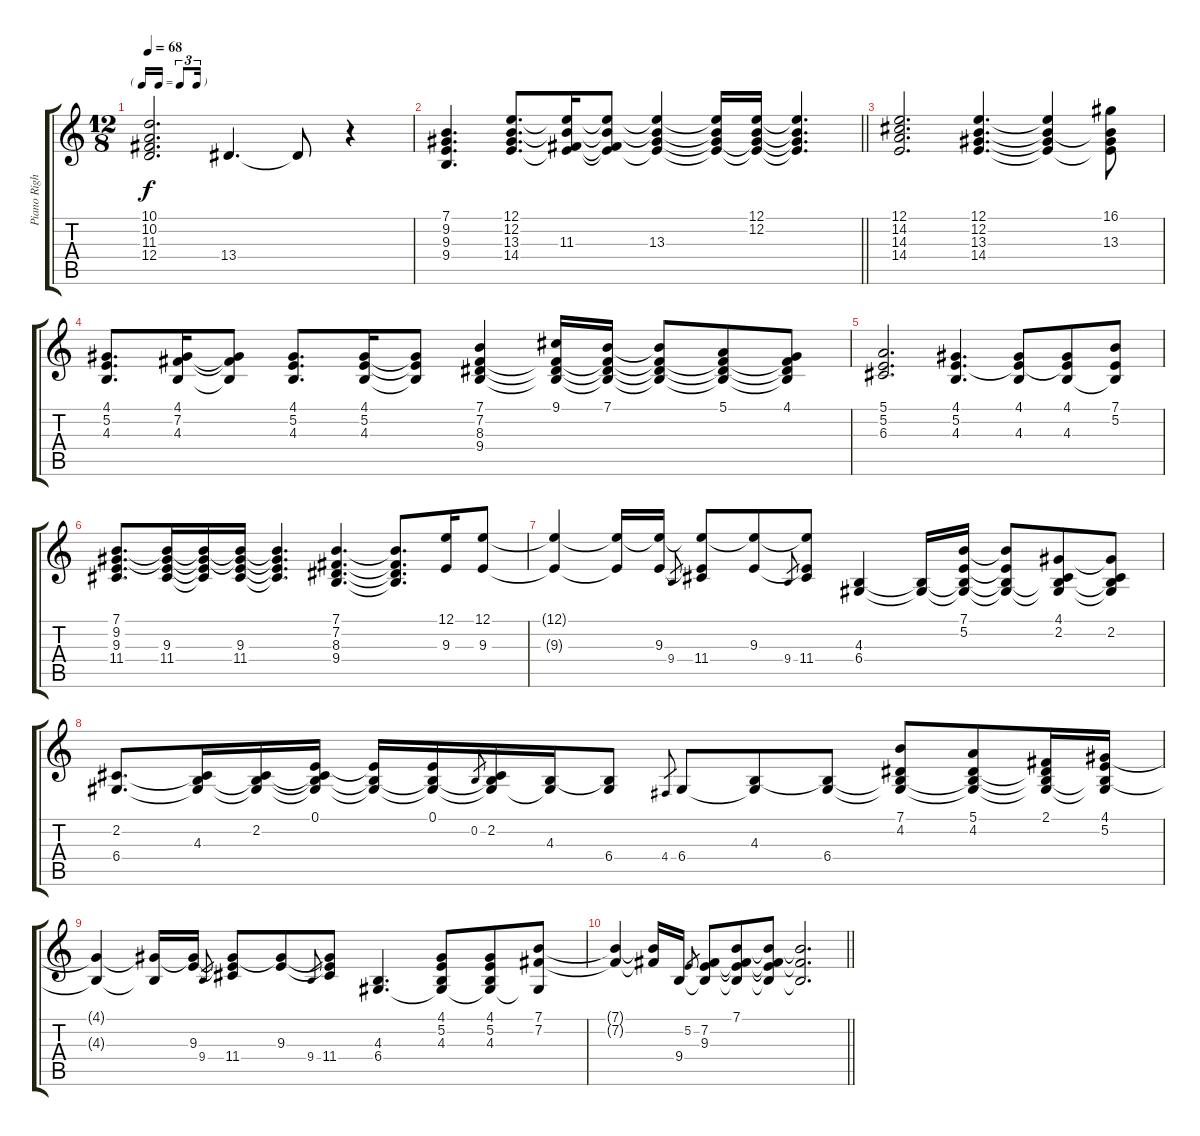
\track ("Piano Right" "Piano Righ") {instrument acousticgrandpiano}
\staff {score tabs}
\tuning (E4 B3 G3 D3 A2 E2) {hide}
\ts (12 8)
\tf triplet16th
\tempo 68
\clef g2
\ks c
(10.1 10.2 11.3 12.4).2{d dy f} 13.4.4{d} 13.4{t}.8 r.4 |
\barLineRight lightlight
(7.1 9.2 9.3 9.4).4{d} (12.1 12.2 13.3 14.4).8{d} (12.1{t} 12.2{t} 11.3 14.4{t}).16 (12.1{t} 12.2{t} 11.3{t} 14.4{t}).8 (12.1{t} 12.2{t} 13.3 14.4{t}).4 (12.1{t} 12.2{t} 13.3{t} 14.4{t}).16 (12.1 12.2 13.3{t} 14.4{t}).16 (12.1{t} 12.2{t} 13.3{t} 14.4{t}).4{d} |
(12.1 14.2 14.3 14.4).2{d} (12.1 12.2 13.3 14.4).4{d} (12.1{t} 12.2{t} 13.3{t} 14.4{t}).4 (16.1 12.2{t} 13.3 14.4{t}).8 |
(4.1 5.2 4.3).8{d} (4.1 7.2 4.3).16 (4.1{t} 7.2{t} 4.3{t}).8 (4.1 5.2 4.3).8{d} (4.1 5.2 4.3).16 (4.1{t} 5.2{t} 4.3{t}).8 (7.1 7.2 8.3 9.4).4 (9.1 7.2{t} 8.3{t} 9.4{t}).16 (7.1 7.2{t} 8.3{t} 9.4{t}).16 (7.1{t} 7.2{t} 8.3{t} 9.4{t}).8 (5.1 7.2{t} 8.3{t} 9.4{t}).8 (4.1 7.2{t} 8.3{t} 9.4{t}).8 |
(5.1 5.2 6.3).2{d} (4.1 5.2 4.3).4{d} (4.1 5.2{t} 4.3).8 (4.1 5.2{t} 4.3).8 (7.1 5.2 4.3{t}).8 |
(7.1 9.2 9.3 11.4).8{d} (7.1{t} 9.2{t} 9.3 11.4).16 (7.1{t} 9.2{t} 9.3{t} 11.4{t}).16 (7.1{t} 9.2{t} 9.3 11.4).16 (7.1{t} 9.2{t} 9.3{t} 11.4{t}).4{d} (7.1 7.2 8.3 9.4).4{d} (7.1{t} 7.2{t} 8.3{t} 9.4{t}).8{d} (12.1 9.3).16 (12.1 9.3).8 |
(12.1{t} 9.3{t}).4 (12.1{t} 9.3{t}).16 (12.1{t} 9.3).16 9.4.8{gr} (12.1{t} 9.3{t} 11.4).8 (12.1{t} 9.3).8 9.4.8{gr} (12.1{t} 9.3{t} 11.4).8 (4.3 6.4).4 (4.3{t} 6.4{t}).16 (7.1 5.2 4.3{t} 6.4{t}).16 (7.1{t} 5.2{t} 4.3{t} 6.4{t}).8 (4.1 2.2 4.3{t} 6.4{t}).8 (4.1{t} 2.2 4.3{t} 6.4{t}).8 |
(2.2 6.4).8{d} (2.2{t} 4.3 6.4{t}).16 (2.2 4.3{t} 6.4{t}).16 (0.1 2.2{t} 4.3{t} 6.4{t}).16 (0.1{t} 4.3{t} 6.4{t}).16 (0.1 4.3{t} 6.4{t}).16 0.2.8{gr} (2.2 4.3{t} 6.4{t}).16 (4.3 6.4{t}).16 (4.3{t} 6.4).8 4.4.8{gr} 6.4.8 (4.3 6.4{t}).8 (4.3{t} 6.4).8 (7.1 4.2 4.3{t} 6.4{t}).8 (5.1 4.2 4.3{t} 6.4{t}).8 (2.1 4.2{t} 4.3{t} 6.4{t}).16 (4.1 5.2 4.3{t} 6.4{t}).16 |
(4.1{t} 4.3{t}).4 (4.1{t} 4.3{t}).16 (4.1{t} 9.3).16 9.4.8{gr} (4.1{t} 9.3{t} 11.4).8 (4.1{t} 9.3).8 9.4.8{gr} (4.1{t} 9.3{t} 11.4).8 (4.3 6.4).4{d} (4.1 5.2 4.3 6.4{t}).8 (4.1 5.2 4.3 6.4{t}).8 (7.1 7.2 6.4{t}).8 |
\barLineRight lightlight
(7.1{t} 7.2{t}).4 (7.1{t} 7.2{t}).16 9.4.16 5.2.8{gr} (7.2 9.3 9.4{t}).8 (7.1 7.2{t} 9.3{t} 9.4{t}).8 (7.1{t} 7.2{t} 9.3{t} 9.4{t}).8 (7.1{t} 7.2{t} 9.4{t}).2{d}
